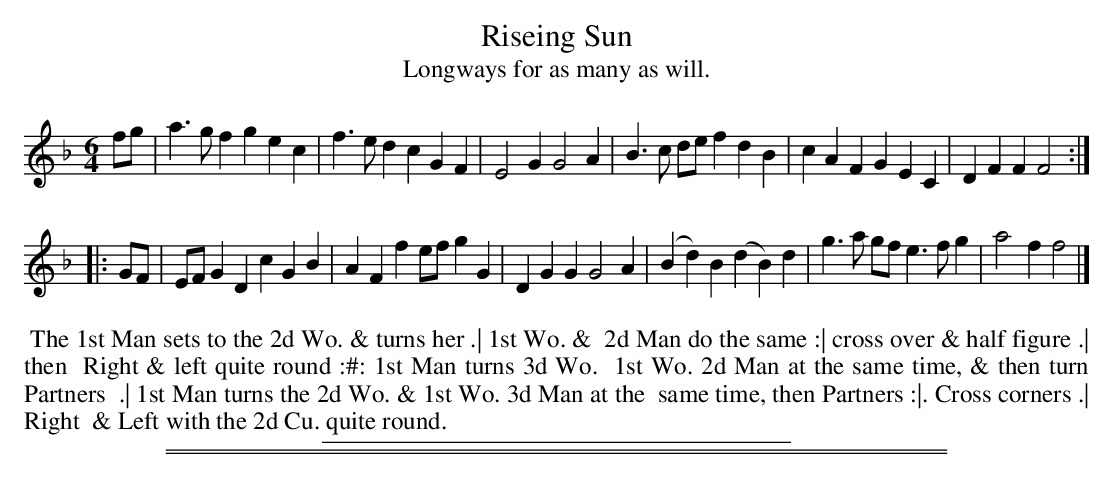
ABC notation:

X:1
T: Riseing Sun
T: Longways for as many as will.
M: 6/4
L: 1/8
K: F
fg |\
a3gf2 g2e2c2 | f3ed2 c2G2F2 | E4G2 G4A2 |\
B3c de f2d2B2 | c2A2F2 G2E2C2 | D2F2F2 F4 :|
|: GF |\
EFG2D2 c2G2B2 | A2F2f2 efg2G2 | D2G2G2 G4A2 |\
(B2d2)B2 (d2B2)d2 | g3a gf e3fg2 | a4f2 f4 |]
